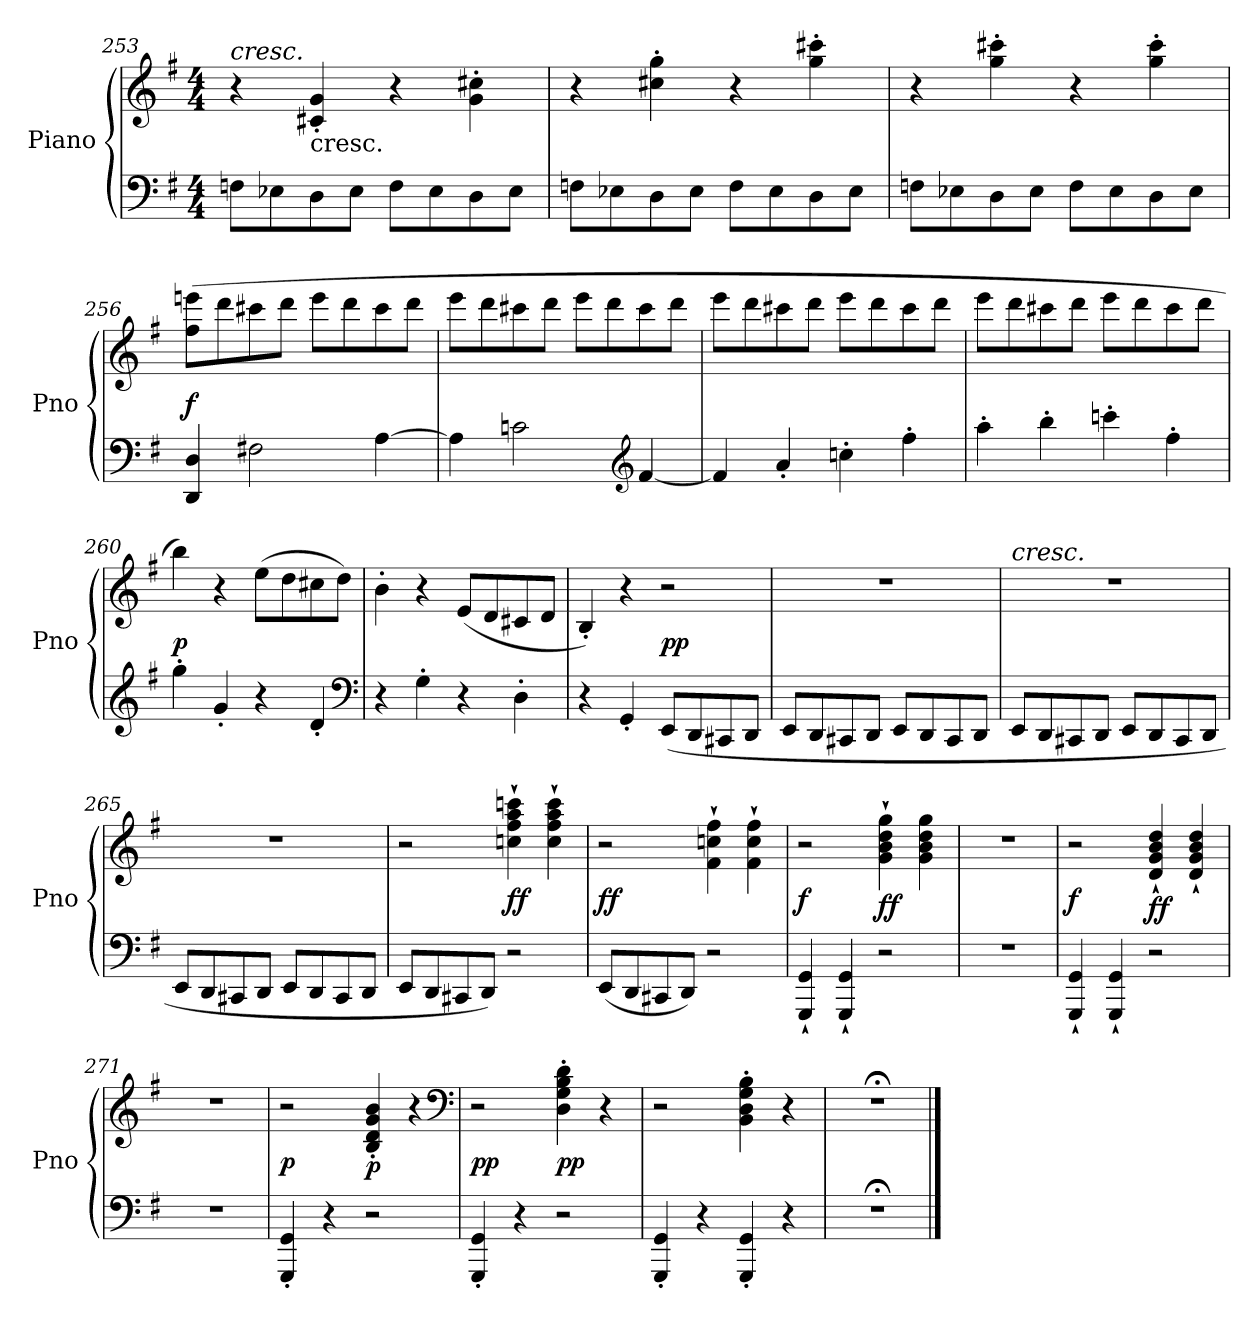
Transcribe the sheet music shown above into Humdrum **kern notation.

**kern	**kern	**dynam
*part1	*part1	*part1
*staff2	*staff1	*staff1/2
*I"Piano	*	*
*I'Pno	*	*
*clefF4	*clefG2	*
*k[f#]	*k[f#]	*
*G:	*G:	*
*M4/4	*M4/4	*
=253	=253	=253
!	!LO:TX:a:i:t=cresc.	!
8FnL	4r	.
8E-X	.	.
!	!LO:TX:c:t=cresc.	!
8D	4c#X' 4g'	.
8E-J	.	.
8FL	4r	.
8E-	.	.
8D	4g'\ 4cc#X'\	.
8E-J	.	.
=254	=254	=254
8FnL	4r	.
8E-X	.	.
8D	4cc#X' 4gg'	.
8E-J	.	.
8FL	4r	.
8E-	.	.
8D	4gg' 4ccc#X'	.
8E-J	.	.
=255	=255	=255
8FnL	4r	.
8E-X	.	.
8D	4gg' 4ccc#X'	.
8E-J	.	.
8FL	4r	.
8E-	.	.
8D	4gg' 4ccc#'	.
8E-J	.	.
=256	=256	=256
4DD 4D	(8ff# 8eeenL	f
.	8ddd	.
2F#X	8ccc#X	.
.	8dddJ	.
.	8eeeL	.
.	8ddd	.
[4A	8ccc#	.
.	8dddJ	.
=257	=257	=257
4A]	8eeeL	.
.	8ddd	.
2cn	8ccc#X	.
.	8dddJ	.
.	8eeeL	.
.	8ddd	.
*clefG2	*	*
[4f#	8ccc#	.
.	8dddJ	.
=258	=258	=258
4f#]	8eeeL	.
.	8ddd	.
4a'	8ccc#X	.
.	8dddJ	.
4ccn'	8eeeL	.
.	8ddd	.
4ff#'	8ccc#	.
.	8dddJ	.
=259	=259	=259
4aa'	8eeeL	.
.	8ddd	.
4bb'	8ccc#X	.
.	8dddJ	.
4cccn'	8eeeL	.
.	8ddd	.
4ff#'	8ccc#	.
.	8dddJ	.
=260	=260	=260
4gg'	4bb)	p
4g'	4r	.
4r	(8eeL	.
.	8dd	.
4d'	8cc#X	.
.	8ddJ)	.
*clefF4	*	*
=261	=261	=261
4r	4b'	.
4G'	4r	.
4r	(8eL	.
.	8d	.
4D'	8c#X	.
.	8dJ	.
=262	=262	=262
4r	4B')	.
4GG'	4r	.
(8EEL	2r	pp
8DD	.	.
8CC#X	.	.
8DDJ	.	.
=263	=263	=263
8EEL	1r	.
8DD	.	.
8CC#X	.	.
8DDJ	.	.
8EEL	.	.
8DD	.	.
8CC#	.	.
8DDJ	.	.
=264	=264	=264
!	!LO:TX:a:i:t=cresc.	!
8EEL	1r	.
8DD	.	.
8CC#X	.	.
8DDJ	.	.
8EEL	.	.
8DD	.	.
8CC#	.	.
8DDJ	.	.
=265	=265	=265
8EEL	1r	.
8DD	.	.
8CC#X	.	.
8DDJ	.	.
8EEL	.	.
8DD	.	.
8CC#	.	.
8DDJ	.	.
=266	=266	=266
8EEL	2r	.
8DD	.	.
8CC#X	.	.
8DDJ)	.	.
2r	4ccn` 4ff#` 4aa` 4cccn`	ff
.	4cc` 4ff#` 4aa` 4ccc`	.
=267	=267	=267
(8EEL	2r	ff
8DD	.	.
8CC#X	.	.
8DDJ)	.	.
2r	4f#` 4ccn` 4ff#`	.
.	4f#` 4cc` 4ff#`	.
=268	=268	=268
4GGG` 4GG`	2r	f
4GGG` 4GG`	.	.
2r	4g` 4b` 4dd` 4gg`	ff
.	4g 4b 4dd 4gg	.
=269	=269	=269
1r	1r	.
=270	=270	=270
4GGG` 4GG`	2r	f
4GGG` 4GG`	.	.
2r	4d` 4g` 4b` 4dd`	ff
.	4d` 4g` 4b` 4dd`	.
=271	=271	=271
1r	1r	.
=272	=272	=272
4GGG' 4GG'	2r	p
4r	.	.
2r	4B' 4d' 4g' 4b'	p
.	4r	.
*	*clefF4	*
=273	=273	=273
4GGG' 4GG'	2r	pp
4r	.	.
2r	4D' 4G' 4B' 4d'	pp
.	4r	.
=274	=274	=274
4GGG' 4GG'	2r	.
4r	.	.
4GGG' 4GG'	4BB' 4D' 4G' 4B'	.
4r	4r	.
=275	=275	=275
1r;<	1r;<	.
==	==	==
*-	*-	*-
